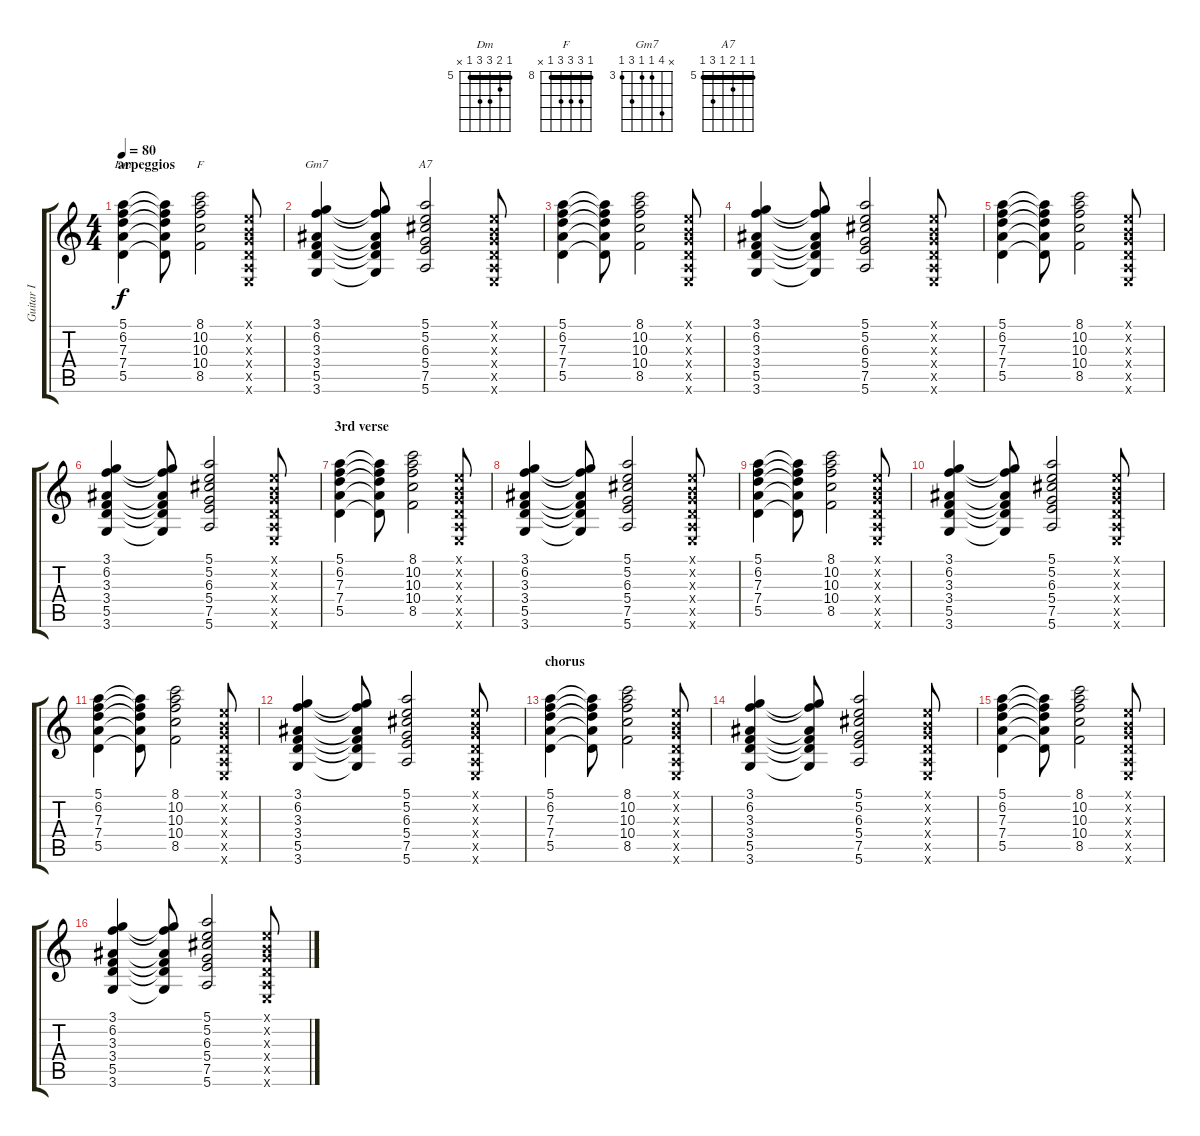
\track ("Guitar I" "Guitar I") {instrument acousticguitarnylon}
\staff {score tabs}
\tuning (E4 B3 G3 D3 A2 E2) {hide}
\chord ("Dm" 5 6 7 7 5 x) {firstfret 5 barre 5}
\chord ("F" 8 10 10 10 8 x) {firstfret 8 barre 8}
\chord ("Gm7" x 6 3 3 5 3) {firstfret 3}
\chord ("A7" 5 5 6 5 7 5) {firstfret 5 barre 5}
\ts (4 4)
\section ("" "arpeggios")
\tempo 80
\clef g2
\ks aminor
(5.1 6.2 7.3 7.4 5.5).4{ch "Dm" dy f} (5.1{t} 6.2{t} 7.3{t} 7.4{t} 5.5{t}).8 (8.1 10.2 10.3 10.4 8.5).2{ch "F"} (0.1{x} 0.2{x} 0.3{x} 0.4{x} 0.5{x} 0.6{x}).8 |
(3.1 6.2 3.3 3.4 5.5 3.6).4{ch "Gm7"} (3.1{t} 6.2{t} 3.3{t} 3.4{t} 5.5{t} 3.6{t}).8 (5.1 5.2 6.3 5.4 7.5 5.6).2{ch "A7"} (0.1{x} 0.2{x} 0.3{x} 0.4{x} 0.5{x} 0.6{x}).8 |
(5.1 6.2 7.3 7.4 5.5).4 (5.1{t} 6.2{t} 7.3{t} 7.4{t} 5.5{t}).8 (8.1 10.2 10.3 10.4 8.5).2 (0.1{x} 0.2{x} 0.3{x} 0.4{x} 0.5{x} 0.6{x}).8 |
(3.1 6.2 3.3 3.4 5.5 3.6).4 (3.1{t} 6.2{t} 3.3{t} 3.4{t} 5.5{t} 3.6{t}).8 (5.1 5.2 6.3 5.4 7.5 5.6).2 (0.1{x} 0.2{x} 0.3{x} 0.4{x} 0.5{x} 0.6{x}).8 |
(5.1 6.2 7.3 7.4 5.5).4 (5.1{t} 6.2{t} 7.3{t} 7.4{t} 5.5{t}).8 (8.1 10.2 10.3 10.4 8.5).2 (0.1{x} 0.2{x} 0.3{x} 0.4{x} 0.5{x} 0.6{x}).8 |
(3.1 6.2 3.3 3.4 5.5 3.6).4 (3.1{t} 6.2{t} 3.3{t} 3.4{t} 5.5{t} 3.6{t}).8 (5.1 5.2 6.3 5.4 7.5 5.6).2 (0.1{x} 0.2{x} 0.3{x} 0.4{x} 0.5{x} 0.6{x}).8 |
\section ("" "3rd verse")
(5.1 6.2 7.3 7.4 5.5).4 (5.1{t} 6.2{t} 7.3{t} 7.4{t} 5.5{t}).8 (8.1 10.2 10.3 10.4 8.5).2 (0.1{x} 0.2{x} 0.3{x} 0.4{x} 0.5{x} 0.6{x}).8 |
(3.1 6.2 3.3 3.4 5.5 3.6).4 (3.1{t} 6.2{t} 3.3{t} 3.4{t} 5.5{t} 3.6{t}).8 (5.1 5.2 6.3 5.4 7.5 5.6).2 (0.1{x} 0.2{x} 0.3{x} 0.4{x} 0.5{x} 0.6{x}).8 |
(5.1 6.2 7.3 7.4 5.5).4 (5.1{t} 6.2{t} 7.3{t} 7.4{t} 5.5{t}).8 (8.1 10.2 10.3 10.4 8.5).2 (0.1{x} 0.2{x} 0.3{x} 0.4{x} 0.5{x} 0.6{x}).8 |
(3.1 6.2 3.3 3.4 5.5 3.6).4 (3.1{t} 6.2{t} 3.3{t} 3.4{t} 5.5{t} 3.6{t}).8 (5.1 5.2 6.3 5.4 7.5 5.6).2 (0.1{x} 0.2{x} 0.3{x} 0.4{x} 0.5{x} 0.6{x}).8 |
(5.1 6.2 7.3 7.4 5.5).4 (5.1{t} 6.2{t} 7.3{t} 7.4{t} 5.5{t}).8 (8.1 10.2 10.3 10.4 8.5).2 (0.1{x} 0.2{x} 0.3{x} 0.4{x} 0.5{x} 0.6{x}).8 |
(3.1 6.2 3.3 3.4 5.5 3.6).4 (3.1{t} 6.2{t} 3.3{t} 3.4{t} 5.5{t} 3.6{t}).8 (5.1 5.2 6.3 5.4 7.5 5.6).2 (0.1{x} 0.2{x} 0.3{x} 0.4{x} 0.5{x} 0.6{x}).8 |
\section ("" "chorus")
(5.1 6.2 7.3 7.4 5.5).4 (5.1{t} 6.2{t} 7.3{t} 7.4{t} 5.5{t}).8 (8.1 10.2 10.3 10.4 8.5).2 (0.1{x} 0.2{x} 0.3{x} 0.4{x} 0.5{x} 0.6{x}).8 |
(3.1 6.2 3.3 3.4 5.5 3.6).4 (3.1{t} 6.2{t} 3.3{t} 3.4{t} 5.5{t} 3.6{t}).8 (5.1 5.2 6.3 5.4 7.5 5.6).2 (0.1{x} 0.2{x} 0.3{x} 0.4{x} 0.5{x} 0.6{x}).8 |
(5.1 6.2 7.3 7.4 5.5).4 (5.1{t} 6.2{t} 7.3{t} 7.4{t} 5.5{t}).8 (8.1 10.2 10.3 10.4 8.5).2 (0.1{x} 0.2{x} 0.3{x} 0.4{x} 0.5{x} 0.6{x}).8 |
(3.1 6.2 3.3 3.4 5.5 3.6).4 (3.1{t} 6.2{t} 3.3{t} 3.4{t} 5.5{t} 3.6{t}).8 (5.1 5.2 6.3 5.4 7.5 5.6).2 (0.1{x} 0.2{x} 0.3{x} 0.4{x} 0.5{x} 0.6{x}).8
